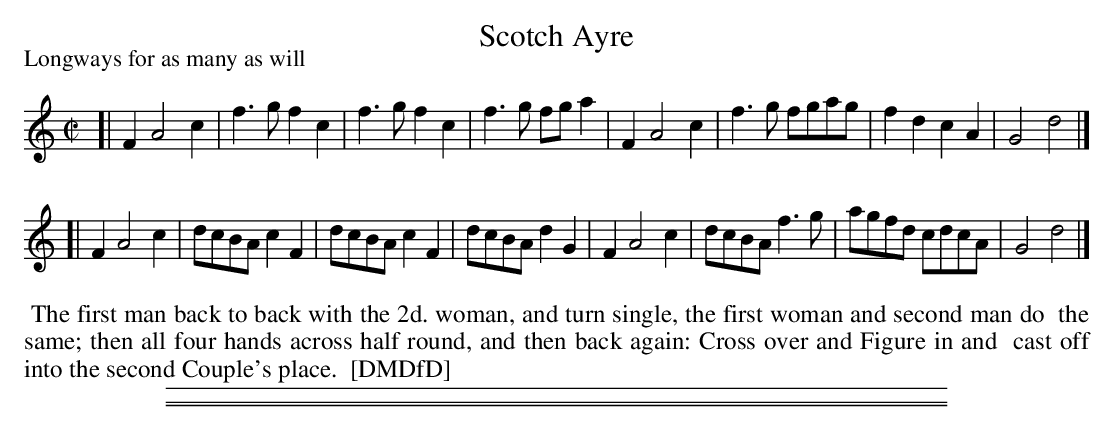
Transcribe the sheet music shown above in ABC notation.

X:1
T: Scotch Ayre
P: Longways for as many as will
M: C|
L: 1/8
K: Gmix
[|\
F2 A4 c2 | f3g f2c2 | f3g f2c2 | f3g fga2 |\
F2 A4 c2 | f3g fgag | f2d2 c2A2 | G4 d4 |]
[|\
F2 A4 c2 | dcBA c2F2 | dcBA c2F2 | dcBA d2G2 |\
F2 A4 c2 | dcBA f3g | agfd cdcA | G4 d4 |]
